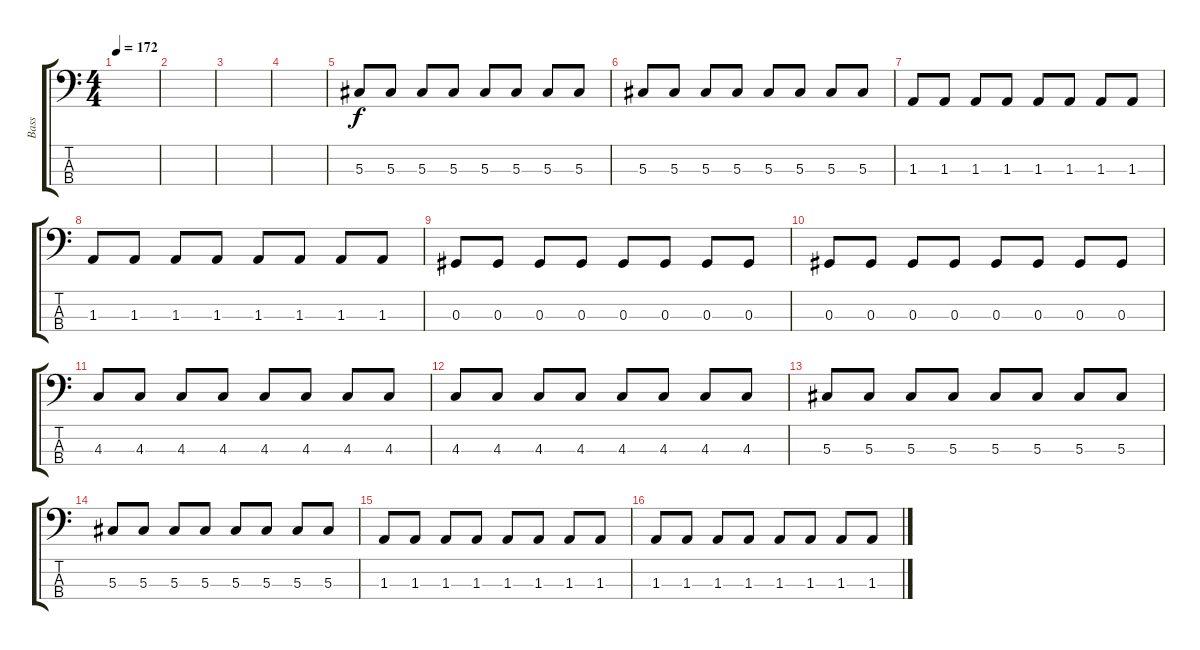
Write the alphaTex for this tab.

\track ("Bass" "Bass") {instrument electricbasspick}
\staff {score tabs}
\tuning (Gb2 Db2 Ab1 Db1) {hide}
\ts (4 4)
\tempo 172
\clef f4
\ks c
|
|
|
|
5.3.8 5.3.8 5.3.8 5.3.8 5.3.8 5.3.8 5.3.8 5.3.8 |
5.3.8 5.3.8 5.3.8 5.3.8 5.3.8 5.3.8 5.3.8 5.3.8 |
1.3.8 1.3.8 1.3.8 1.3.8 1.3.8 1.3.8 1.3.8 1.3.8 |
1.3.8 1.3.8 1.3.8 1.3.8 1.3.8 1.3.8 1.3.8 1.3.8 |
0.3.8 0.3.8 0.3.8 0.3.8 0.3.8 0.3.8 0.3.8 0.3.8 |
0.3.8 0.3.8 0.3.8 0.3.8 0.3.8 0.3.8 0.3.8 0.3.8 |
4.3.8 4.3.8 4.3.8 4.3.8 4.3.8 4.3.8 4.3.8 4.3.8 |
4.3.8 4.3.8 4.3.8 4.3.8 4.3.8 4.3.8 4.3.8 4.3.8 |
5.3.8 5.3.8 5.3.8 5.3.8 5.3.8 5.3.8 5.3.8 5.3.8 |
5.3.8 5.3.8 5.3.8 5.3.8 5.3.8 5.3.8 5.3.8 5.3.8 |
1.3.8 1.3.8 1.3.8 1.3.8 1.3.8 1.3.8 1.3.8 1.3.8 |
1.3.8 1.3.8 1.3.8 1.3.8 1.3.8 1.3.8 1.3.8 1.3.8
